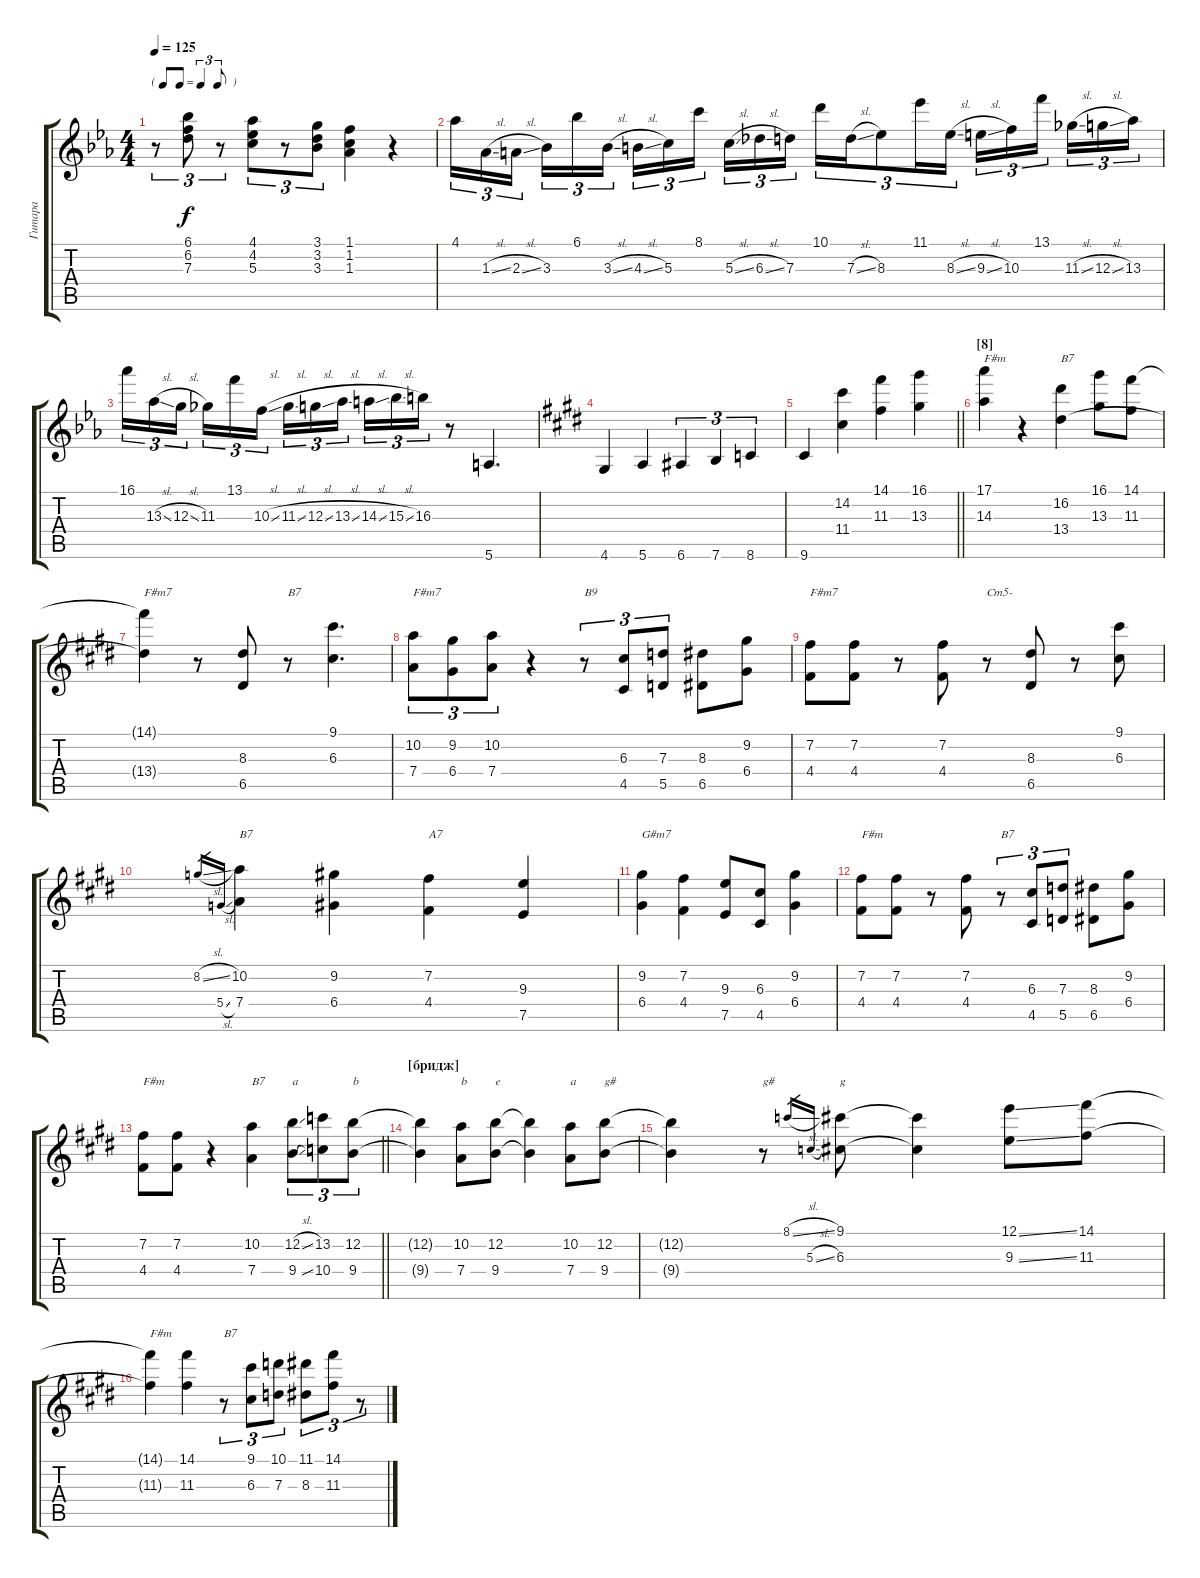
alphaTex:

\track ("Гитара" "Гитара") {instrument electricguitarjazz}
\staff {score tabs}
\tuning (E4 B3 G3 D3 A2 E2) {hide}
\ts (4 4)
\tf triplet8th
\tempo 125
\clef g2
\ks eb
r.8{tu (3 2) dy f} (6.1 6.2 7.3).8{tu (3 2)} r.8{tu (3 2)} (4.1 4.2 5.3).8{tu (3 2)} r.8{tu (3 2)} (3.1 3.2 3.3).8{tu (3 2)} (1.1 1.2 1.3).4 r.4 |
4.1.16{tu (3 2)} 1.3{sl}.16{tu (3 2)} 2.3{sl}.16{tu (3 2) beam splitsecondary} 3.3.16{tu (3 2)} 6.1.16{tu (3 2)} 3.3{sl}.16{tu (3 2)} 4.3{sl}.16{tu (3 2)} 5.3.16{tu (3 2)} 8.1.16{tu (3 2) beam splitsecondary} 5.3{sl}.16{tu (3 2)} 6.3{sl}.16{tu (3 2)} 7.3.16{tu (3 2)} 10.1.16{tu (3 2)} 7.3{sl}.16{tu (3 2)} 8.3.8{tu (3 2)} 11.1.16{tu (3 2)} 8.3{sl}.16{tu (3 2)} 9.3{sl}.16{tu (3 2)} 10.3.16{tu (3 2)} 13.1.16{tu (3 2) beam splitsecondary} 11.3{sl}.16{tu (3 2)} 12.3{sl}.16{tu (3 2)} 13.3.16{tu (3 2)} |
16.1.16{tu (3 2)} 13.3{sl}.16{tu (3 2)} 12.3{sl}.16{tu (3 2) beam splitsecondary} 11.3.16{tu (3 2)} 13.1.16{tu (3 2)} 10.3{sl}.16{tu (3 2)} 11.3{sl}.16{tu (3 2)} 12.3{sl}.16{tu (3 2)} 13.3{sl}.16{tu (3 2) beam splitsecondary} 14.3{sl}.16{tu (3 2)} 15.3{sl}.16{tu (3 2)} 16.3.16{tu (3 2)} r.8 5.6.4{d} |
\ks e
4.6.4 5.6.4 6.6.4{tu (3 2)} 7.6.4{tu (3 2)} 8.6.4{tu (3 2)} |
\barLineRight lightlight
9.6.4 (14.2 11.4).4 (14.1 11.3).4 (16.1 13.3).4 |
\section ("" "[8]")
(17.1 14.3).4{txt "F#m"} r.4 (16.2 13.4).4{txt "B7"} (16.1 13.3).8 (14.1 11.3).8 |
(14.1{t} 13.4{t}).4{txt "F#m7"} r.8 (8.3 6.5).8 r.8{txt "B7"} (9.1 6.3).4{d} |
(10.2 7.4).8{tu (3 2) txt "F#m7"} (9.2 6.4).8{tu (3 2)} (10.2 7.4).8{tu (3 2)} r.4 r.8{tu (3 2) txt "B9"} (6.3 4.5).8{tu (3 2)} (7.3 5.5).8{tu (3 2)} (8.3 6.5).8 (9.2 6.4).8 |
(7.2 4.4).8{txt "F#m7"} (7.2 4.4).8 r.8 (7.2 4.4).8 r.8{txt "Cm5-"} (8.3 6.5).8 r.8 (9.1 6.3).8 |
8.2{sl}.16{gr} 5.4{sl}.16{gr} (10.2 7.4).4{txt "B7"} (9.2 6.4).4 (7.2 4.4).4{txt "A7"} (9.3 7.5).4 |
(9.2 6.4).4{txt "G#m7"} (7.2 4.4).4 (9.3 7.5).8 (6.3 4.5).8 (9.2 6.4).4 |
(7.2 4.4).8{txt "F#m"} (7.2 4.4).8 r.8 (7.2 4.4).8 r.8{tu (3 2) txt "B7"} (6.3 4.5).8{tu (3 2)} (7.3 5.5).8{tu (3 2)} (8.3 6.5).8 (9.2 6.4).8 |
\barLineRight lightlight
(7.2 4.4).8{txt "F#m"} (7.2 4.4).8 r.4 (10.2 7.4).4{txt "B7"} (12.2{sl} 9.4{sl}).8{tu (3 2) txt "a"} (13.2 10.4).8{tu (3 2)} (12.2 9.4).8{tu (3 2) txt "b"} |
\section ("" "[бридж]")
(12.2{t} 9.4{t}).4 (10.2 7.4).8{txt "b"} (12.2 9.4).8{txt "e"} (12.2{t} 9.4{t}).4 (10.2 7.4).8{txt "a"} (12.2 9.4).8{txt "g#"} |
(12.2{t} 9.4{t}).4 r.8{txt "g#"} 8.1{sl}.16{gr} 5.3{sl}.16{gr} (9.1 6.3).8{txt "g"} (9.1{t} 6.3{t}).4 (12.1{ss} 9.3{ss}).8 (14.1 11.3).8 |
(14.1{t} 11.3{t}).4{txt "F#m"} (14.1 11.3).4 r.8{tu (3 2) txt "B7"} (9.1 6.3).8{tu (3 2)} (10.1 7.3).8{tu (3 2)} (11.1 8.3).8{tu (3 2)} (14.1 11.3).8{tu (3 2)} r.8{tu (3 2)}
